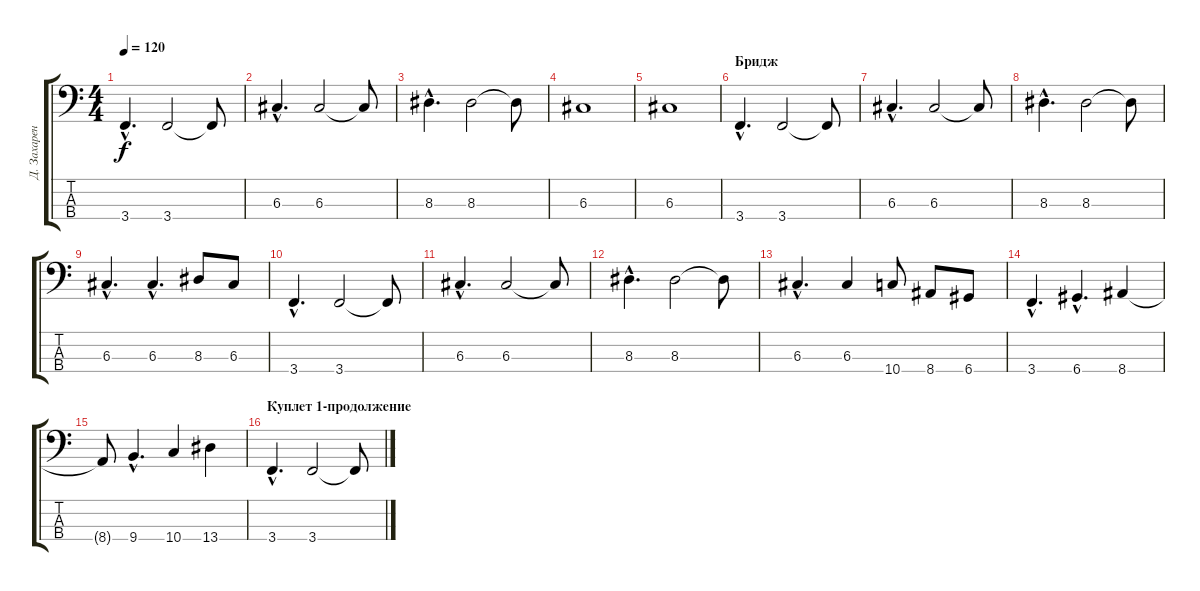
\track ("Д. Захаренков" "Д. Захарен") {instrument electricbassfinger}
\staff {score tabs}
\tuning (F2 C2 G1 D1) {hide}
\ts (4 4)
\tempo 120
\clef f4
\ks c
3.4{hac}.4{d dy f} 3.4.2 3.4{t}.8 |
6.3{hac}.4{d} 6.3.2 6.3{t}.8 |
8.3{hac}.4{d} 8.3.2 8.3{t}.8 |
6.3.1 |
6.3.1 |
\section ("" "Бридж")
3.4{hac}.4{d} 3.4.2 3.4{t}.8 |
6.3{hac}.4{d} 6.3.2 6.3{t}.8 |
8.3{hac}.4{d} 8.3.2 8.3{t}.8 |
6.3{hac}.4{d} 6.3{hac}.4{d} 8.3.8 6.3.8 |
3.4{hac}.4{d} 3.4.2 3.4{t}.8 |
6.3{hac}.4{d} 6.3.2 6.3{t}.8 |
8.3{hac}.4{d} 8.3.2 8.3{t}.8 |
6.3{hac}.4{d} 6.3.4 10.4.8 8.4.8 6.4.8 |
3.4{hac}.4{d} 6.4{hac}.4{d} 8.4.4 |
8.4{t}.8 9.4{hac}.4{d} 10.4.4 13.4.4 |
\section ("" "Куплет 1-продолжение")
3.4{hac}.4{d} 3.4.2 3.4{t}.8
